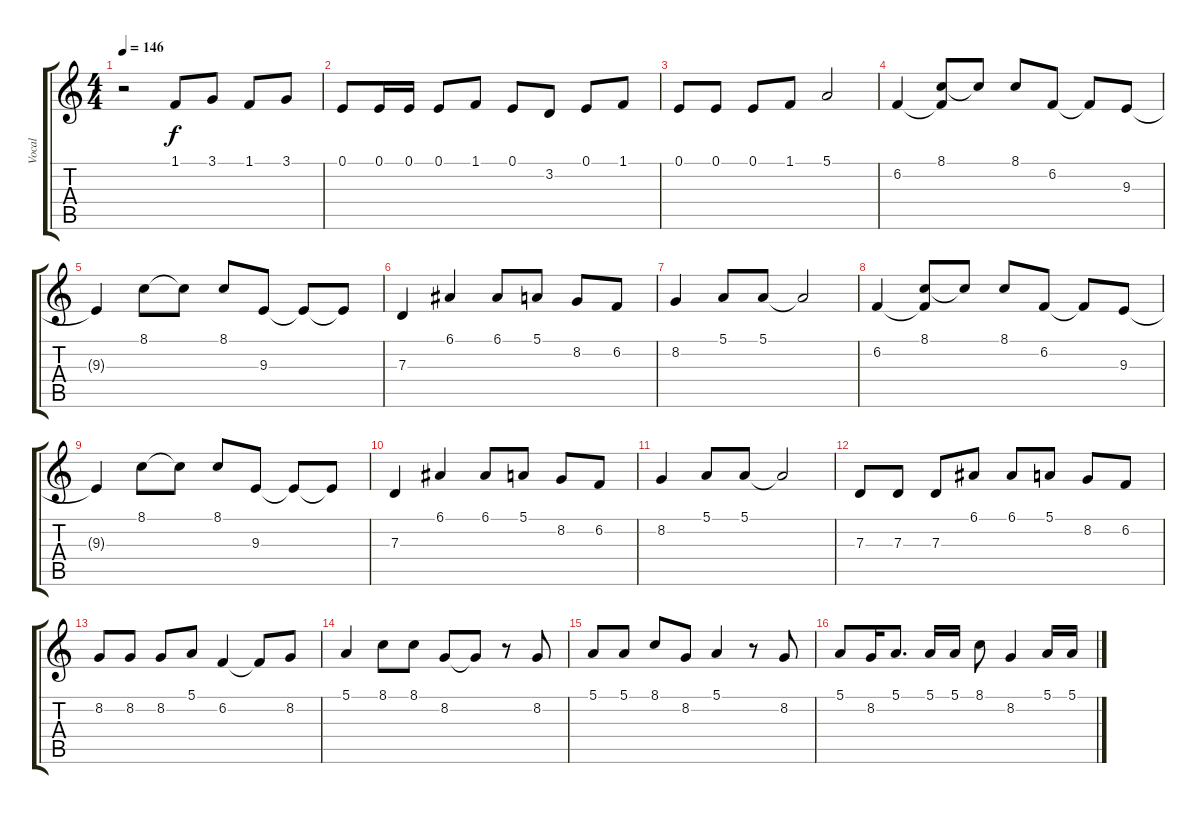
\track ("Vocal" "Vocal") {instrument lead6voice}
\staff {score tabs}
\tuning (E4 B3 G3 D3 A2 E2) {hide}
\ts (4 4)
\tempo 146
\clef g2
\ks c
r.2{dy f} 1.1.8 3.1.8 1.1.8 3.1.8 |
0.1.8 0.1.16 0.1.16 0.1.8 1.1.8 0.1.8 3.2.8 0.1.8 1.1.8 |
0.1.8 0.1.8 0.1.8 1.1.8 5.1.2 |
6.2.4 (8.1 6.2{t}).8 8.1{t}.8 8.1.8 6.2.8 6.2{t}.8 9.3.8 |
9.3{t}.4 8.1.8 8.1{t}.8 8.1.8 9.3.8 9.3{t}.8 9.3{t}.8 |
7.3.4 6.1.4 6.1.8 5.1.8 8.2.8 6.2.8 |
8.2.4 5.1.8 5.1.8 5.1{t}.2 |
6.2.4 (8.1 6.2{t}).8 8.1{t}.8 8.1.8 6.2.8 6.2{t}.8 9.3.8 |
9.3{t}.4 8.1.8 8.1{t}.8 8.1.8 9.3.8 9.3{t}.8 9.3{t}.8 |
7.3.4 6.1.4 6.1.8 5.1.8 8.2.8 6.2.8 |
8.2.4 5.1.8 5.1.8 5.1{t}.2 |
7.3.8 7.3.8 7.3.8 6.1.8 6.1.8 5.1.8 8.2.8 6.2.8 |
8.2.8 8.2.8 8.2.8 5.1.8 6.2.4 6.2{t}.8 8.2.8 |
5.1.4{volume 10} 8.1.8 8.1.8 8.2.8 8.2{t}.8 r.8 8.2.8 |
5.1.8 5.1.8 8.1.8 8.2.8 5.1.4 r.8 8.2.8 |
5.1.8 8.2.16 5.1.8{d} 5.1.16 5.1.16 8.1.8 8.2.4 5.1.16 5.1.16
